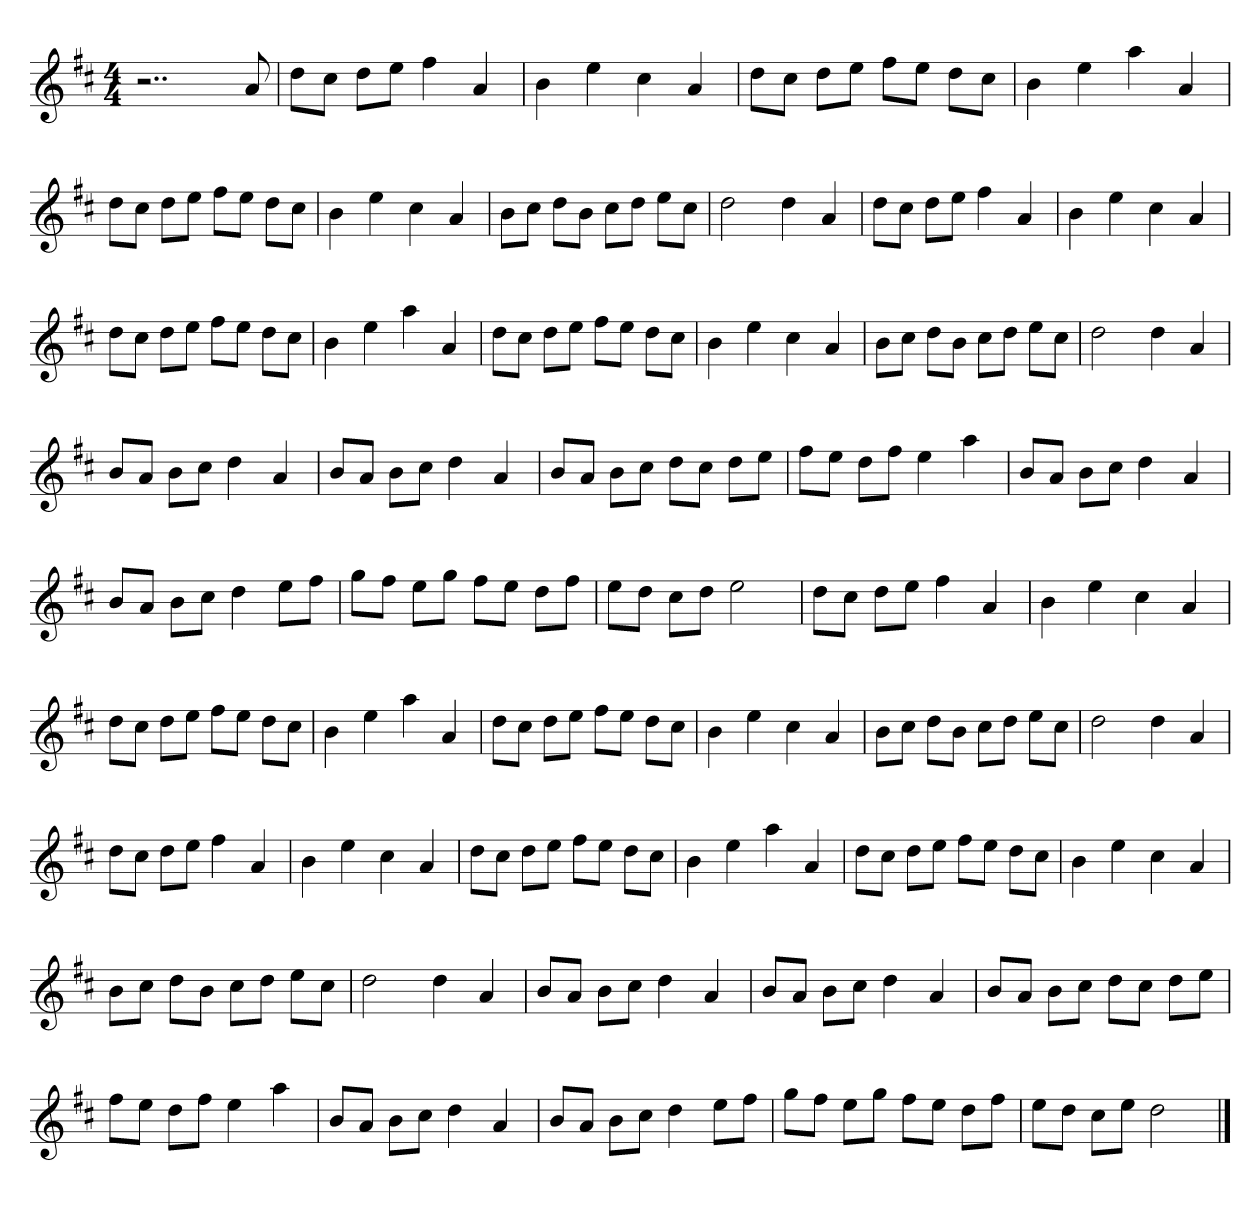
**kern
*part1
*staff1
*clefG2
*k[f#c#]
*D:
*M4/4
=
2..r
8a
=
8dd\L
8cc#\J
8dd\L
8ee\J
4ff#
4a
=
4b
4ee
4cc#
4a
=
8dd\L
8cc#\J
8dd\L
8ee\J
8ff#\L
8ee\J
8dd\L
8cc#\J
=
4b
4ee
4aa
4a
=
8dd\L
8cc#\J
8dd\L
8ee\J
8ff#\L
8ee\J
8dd\L
8cc#\J
=
4b
4ee
4cc#
4a
=
8b\L
8cc#\J
8dd\L
8b\J
8cc#\L
8dd\J
8ee\L
8cc#\J
=
2dd
4dd
4a
=
8dd\L
8cc#\J
8dd\L
8ee\J
4ff#
4a
=
4b
4ee
4cc#
4a
=
8dd\L
8cc#\J
8dd\L
8ee\J
8ff#\L
8ee\J
8dd\L
8cc#\J
=
4b
4ee
4aa
4a
=
8dd\L
8cc#\J
8dd\L
8ee\J
8ff#\L
8ee\J
8dd\L
8cc#\J
=
4b
4ee
4cc#
4a
=
8b\L
8cc#\J
8dd\L
8b\J
8cc#\L
8dd\J
8ee\L
8cc#\J
=
2dd
4dd
4a
=
8b/L
8a/J
8b\L
8cc#\J
4dd
4a
=
8b/L
8a/J
8b\L
8cc#\J
4dd
4a
=
8b/L
8a/J
8b\L
8cc#\J
8dd\L
8cc#\J
8dd\L
8ee\J
=
8ff#\L
8ee\J
8dd\L
8ff#\J
4ee
4aa
=
8b/L
8a/J
8b\L
8cc#\J
4dd
4a
=
8b/L
8a/J
8b\L
8cc#\J
4dd
8ee\L
8ff#\J
=
8gg\L
8ff#\J
8ee\L
8gg\J
8ff#\L
8ee\J
8dd\L
8ff#\J
=
8ee\L
8dd\J
8cc#\L
8dd\J
2ee
=
8dd\L
8cc#\J
8dd\L
8ee\J
4ff#
4a
=
4b
4ee
4cc#
4a
=
8dd\L
8cc#\J
8dd\L
8ee\J
8ff#\L
8ee\J
8dd\L
8cc#\J
=
4b
4ee
4aa
4a
=
8dd\L
8cc#\J
8dd\L
8ee\J
8ff#\L
8ee\J
8dd\L
8cc#\J
=
4b
4ee
4cc#
4a
=
8b\L
8cc#\J
8dd\L
8b\J
8cc#\L
8dd\J
8ee\L
8cc#\J
=
2dd
4dd
4a
=
8dd\L
8cc#\J
8dd\L
8ee\J
4ff#
4a
=
4b
4ee
4cc#
4a
=
8dd\L
8cc#\J
8dd\L
8ee\J
8ff#\L
8ee\J
8dd\L
8cc#\J
=
4b
4ee
4aa
4a
=
8dd\L
8cc#\J
8dd\L
8ee\J
8ff#\L
8ee\J
8dd\L
8cc#\J
=
4b
4ee
4cc#
4a
=
8b\L
8cc#\J
8dd\L
8b\J
8cc#\L
8dd\J
8ee\L
8cc#\J
=
2dd
4dd
4a
=
8b/L
8a/J
8b\L
8cc#\J
4dd
4a
=
8b/L
8a/J
8b\L
8cc#\J
4dd
4a
=
8b/L
8a/J
8b\L
8cc#\J
8dd\L
8cc#\J
8dd\L
8ee\J
=
8ff#\L
8ee\J
8dd\L
8ff#\J
4ee
4aa
=
8b/L
8a/J
8b\L
8cc#\J
4dd
4a
=
8b/L
8a/J
8b\L
8cc#\J
4dd
8ee\L
8ff#\J
=
8gg\L
8ff#\J
8ee\L
8gg\J
8ff#\L
8ee\J
8dd\L
8ff#\J
=
8ee\L
8dd\J
8cc#\L
8ee\J
2dd
==
*-
